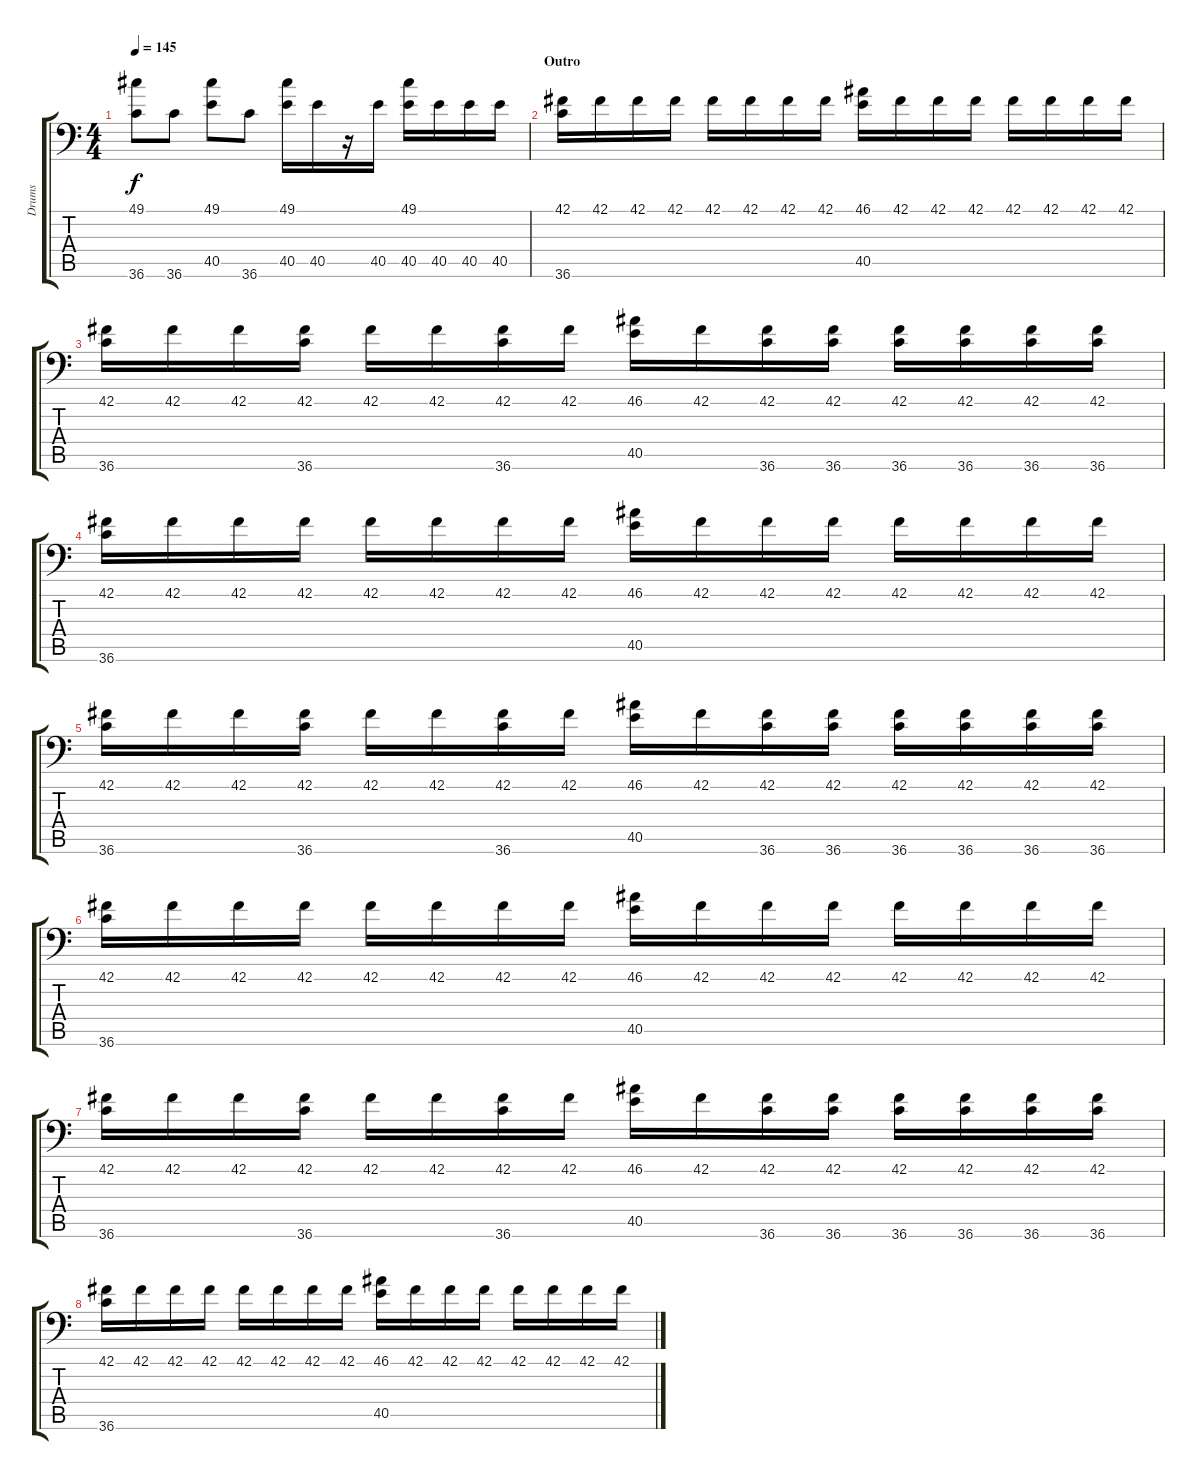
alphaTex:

\track ("Drums" "Drums") {instrument acousticgrandpiano}
\staff {score tabs}
\tuning (C-1 C-1 C-1 C-1 C-1 C-1) {hide}
\ts (4 4)
\tempo 145
\clef f4
\ks c
(49.1 36.6).8{dy f} 36.6.8 (49.1 40.5).8 36.6.8 (49.1 40.5).16 40.5.16 r.16 40.5.16 (49.1 40.5).16 40.5.16 40.5.16 40.5.16 |
\section ("" "Outro")
(42.1 36.6).16 42.1.16 42.1.16 42.1.16 42.1.16 42.1.16 42.1.16 42.1.16 (46.1 40.5).16 42.1.16 42.1.16 42.1.16 42.1.16 42.1.16 42.1.16 42.1.16 |
(42.1 36.6).16 42.1.16 42.1.16 (42.1 36.6).16 42.1.16 42.1.16 (42.1 36.6).16 42.1.16 (46.1 40.5).16 42.1.16 (42.1 36.6).16 (42.1 36.6).16 (42.1 36.6).16 (42.1 36.6).16 (42.1 36.6).16 (42.1 36.6).16 |
(42.1 36.6).16 42.1.16 42.1.16 42.1.16 42.1.16 42.1.16 42.1.16 42.1.16 (46.1 40.5).16 42.1.16 42.1.16 42.1.16 42.1.16 42.1.16 42.1.16 42.1.16 |
(42.1 36.6).16 42.1.16 42.1.16 (42.1 36.6).16 42.1.16 42.1.16 (42.1 36.6).16 42.1.16 (46.1 40.5).16 42.1.16 (42.1 36.6).16 (42.1 36.6).16 (42.1 36.6).16 (42.1 36.6).16 (42.1 36.6).16 (42.1 36.6).16 |
(42.1 36.6).16 42.1.16 42.1.16 42.1.16 42.1.16 42.1.16 42.1.16 42.1.16 (46.1 40.5).16 42.1.16 42.1.16 42.1.16 42.1.16 42.1.16 42.1.16 42.1.16 |
(42.1 36.6).16 42.1.16 42.1.16 (42.1 36.6).16 42.1.16 42.1.16 (42.1 36.6).16 42.1.16 (46.1 40.5).16 42.1.16 (42.1 36.6).16 (42.1 36.6).16 (42.1 36.6).16 (42.1 36.6).16 (42.1 36.6).16 (42.1 36.6).16 |
(42.1 36.6).16 42.1.16 42.1.16 42.1.16 42.1.16 42.1.16 42.1.16 42.1.16 (46.1 40.5).16 42.1.16 42.1.16 42.1.16 42.1.16 42.1.16 42.1.16 42.1.16
